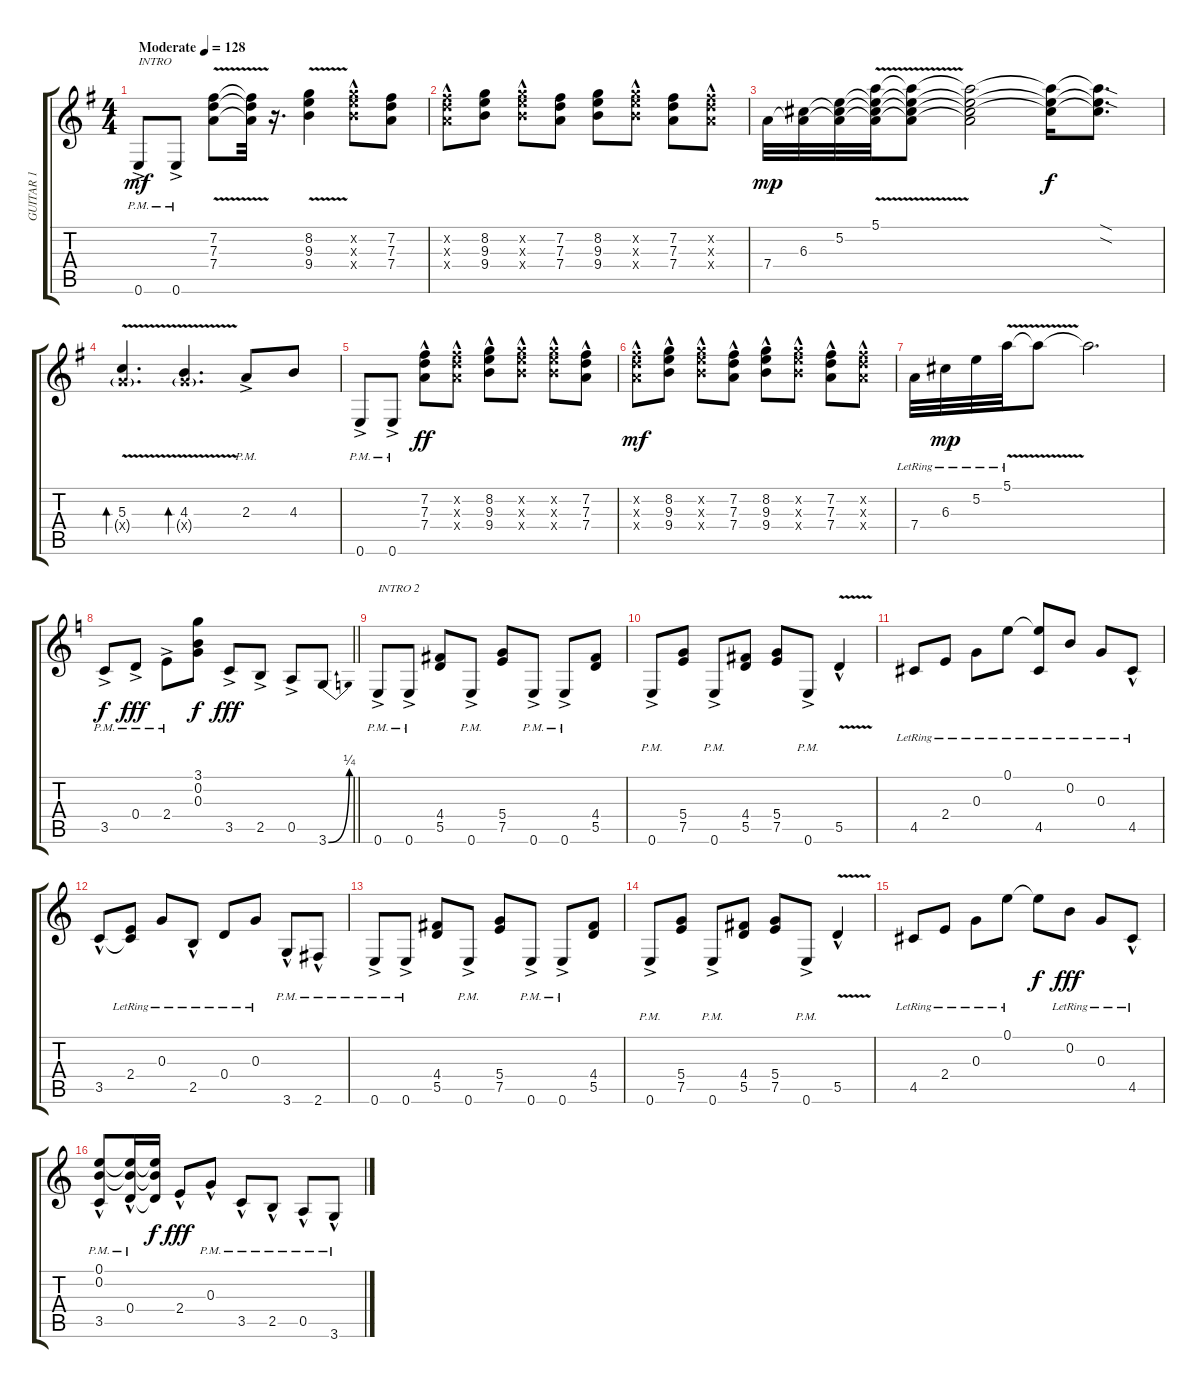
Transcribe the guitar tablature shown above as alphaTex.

\track ("GUITAR 1" "GUITAR 1") {instrument overdrivenguitar}
\staff {score tabs}
\tuning (E4 B3 G3 D3 A2 E2) {hide}
\ts (4 4)
\tempo (128 "Moderate")
\clef g2
\ks eminor
0.6{ac pm}.8{txt "INTRO" dy mf instrument overdrivenguitar} 0.6{ac pm}.8 (7.2 7.3 7.4{v}).8 (7.2{t} 7.3{t} 7.4{t}).32 r.16{d} (8.2 9.3 9.4{v}).4 (8.2{x} 9.3{x} 9.4{hac x}).8 (7.2 7.3 7.4).8 |
(7.2{x} 7.3{x} 7.4{hac x}).8 (8.2 9.3 9.4).8 (8.2{x} 9.3{x} 9.4{hac x}).8 (7.2 7.3 7.4).8 (8.2 9.3 9.4).8 (8.2{x} 9.3{x} 9.4{hac x}).8 (7.2 7.3 7.4).8 (7.2{x} 7.3{x} 7.4{hac x}).8 |
7.4.32{dy mp} (6.3 7.4{t}).32 (5.2 6.3{t} 7.4{t}).32 (5.1{v} 5.2{t} 6.3{t} 7.4{t}).32 (5.1{t} 5.2{t} 6.3{t} 7.4{t}).8 (5.1{t} 5.2{t} 6.3{t} 7.4{t}).2 (5.1{t} 5.2{t} 6.3{t}).16{dy f} (5.1{sod t} 5.2{sod t} 6.3{t}).8{d} |
(5.3{v} 5.4{g x}).4{d bd 480} (4.3{v} 5.4{g x}).4{d bd 480} 2.3{ac pm}.8 4.3.8 |
0.6{ac pm}.8 0.6{ac pm}.8 (7.2{hac} 7.3{hac} 7.4{hac}).8{dy ff} (7.2{hac x} 7.3{hac x} 7.4{hac x}).8 (8.2{hac} 9.3{hac} 9.4{hac}).8 (8.2{hac x} 9.3{hac x} 9.4{hac x}).8 (8.2{hac x} 9.3{hac x} 9.4{hac x}).8 (7.2{hac} 7.3{hac} 7.4{hac}).8 |
(7.2{x} 7.3{x} 7.4{hac x}).8{dy mf} (8.2 9.3 9.4{hac}).8 (8.2{x} 9.3{x} 9.4{hac x}).8 (7.2 7.3 7.4{hac}).8 (8.2 9.3 9.4{hac}).8 (8.2{x} 9.3{x} 9.4{hac x}).8 (7.2 7.3 7.4{hac}).8 (7.2{x} 7.3{x} 7.4{hac x}).8 |
7.4{lr}.32 6.3{lr}.32{dy mp} 5.2{lr}.32 5.1{v lr}.32 5.1{t}.8 5.1{t}.2{d} |
\barLineRight lightlight
\ks c
3.5{ac pm}.8{dy f} 0.4{ac pm}.8{dy fff} 2.4{ac pm}.8 (3.1 0.2 0.3).8{dy f} 3.5{ac}.8{dy fff} 2.5{ac}.8 0.5{ac}.8 3.6{be (bend 0 0 60 1)}.8 |
0.6{ac pm}.8{txt "INTRO 2"} 0.6{ac pm}.8 (4.4 5.5).8 0.6{ac pm}.8 (5.4 7.5).8 0.6{ac pm}.8 0.6{ac pm}.8 (4.4 5.5).8 |
0.6{ac pm}.8 (5.4 7.5).8 0.6{ac pm}.8 (4.4 5.5).8 (5.4 7.5).8 0.6{ac pm}.8 5.5{v hac}.4 |
4.5{lr}.8 2.4{lr}.8 0.3{lr}.8 0.1{lr}.8 (0.1{t} 4.5{lr}).8 0.2{lr}.8 0.3{lr}.8 4.5{hac lr}.8 |
3.5{hac}.8 (2.4{lr} 3.5{t}).8 0.3{lr}.8 2.5{hac lr}.8 0.4{lr}.8 0.3{lr}.8 3.6{hac pm}.8 2.6{hac pm}.8 |
0.6{ac pm}.8 0.6{ac pm}.8 (4.4 5.5).8 0.6{ac pm}.8 (5.4 7.5).8 0.6{ac pm}.8 0.6{ac pm}.8 (4.4 5.5).8 |
0.6{ac pm}.8 (5.4 7.5).8 0.6{ac pm}.8 (4.4 5.5).8 (5.4 7.5).8 0.6{ac pm}.8 5.5{v hac}.4 |
4.5{lr}.8 2.4{lr}.8 0.3{lr}.8 0.1{lr}.8 0.1{t}.8{dy f} 0.2{lr}.8{dy fff} 0.3{lr}.8 4.5{hac lr}.8 |
(0.1 0.2 3.5{hac pm}).8 (0.1{t} 0.2{t} 0.4{hac pm}).16 (0.1{t} 0.2{t} 0.4{t}).16{dy f} 2.4{hac}.8{dy fff} 0.3{hac pm}.8 3.5{hac pm}.8 2.5{hac pm}.8 0.5{hac pm}.8 3.6{hac pm}.8
